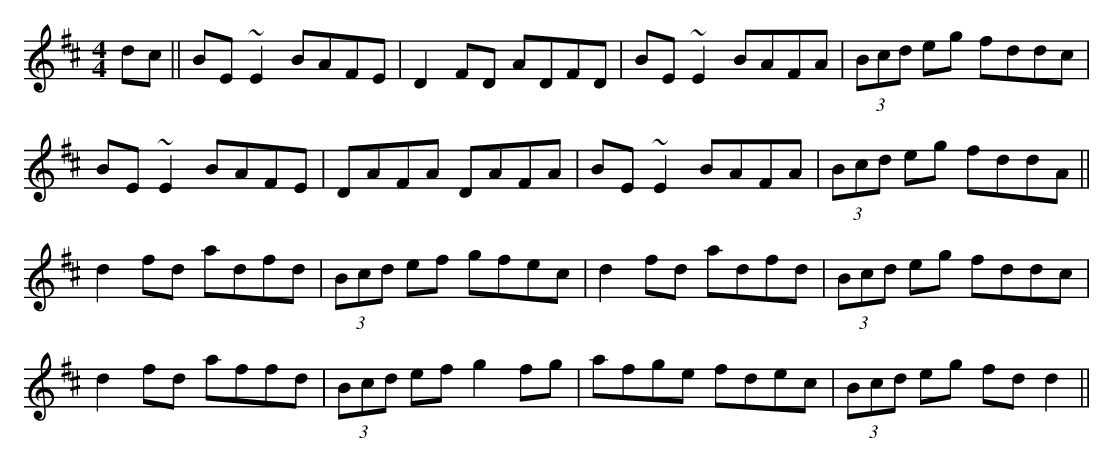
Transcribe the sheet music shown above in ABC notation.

X:1
M:4/4
K:D
dc||BE ~E2 BAFE|D2 FD ADFD|BE ~E2 BAFA|(3Bcd eg fddc|
BE ~E2 BAFE|DAFA DAFA|BE ~E2 BAFA|(3Bcd eg fddA||
d2 fd adfd|(3Bcd ef gfec|d2 fd adfd|(3Bcd eg fddc|
d2 fd affd|(3Bcd ef g2 fg|afge fdec|(3Bcd eg fd d2||
